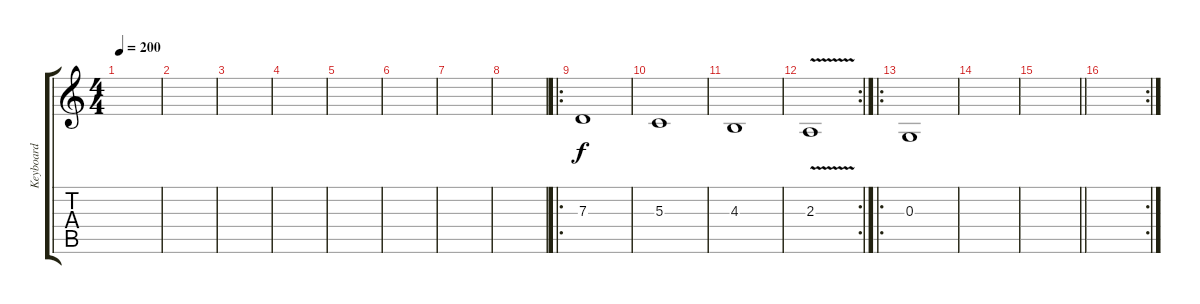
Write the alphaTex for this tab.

\track ("Keyboard" "Keyboard") {instrument choiraahs}
\staff {score tabs}
\tuning (E4 B3 G3 D3 A2 E2) {hide}
\ts (4 4)
\tempo 200
\clef g2
\ks c
|
|
|
|
|
|
|
|
\ro
7.3.1{instrument choiraahs} |
5.3.1 |
4.3.1 |
\rc 2
2.3{v}.1 |
\ro
0.3.1{instrument choiraahs} |
|
\barLineRight lightlight
|
\rc 2
